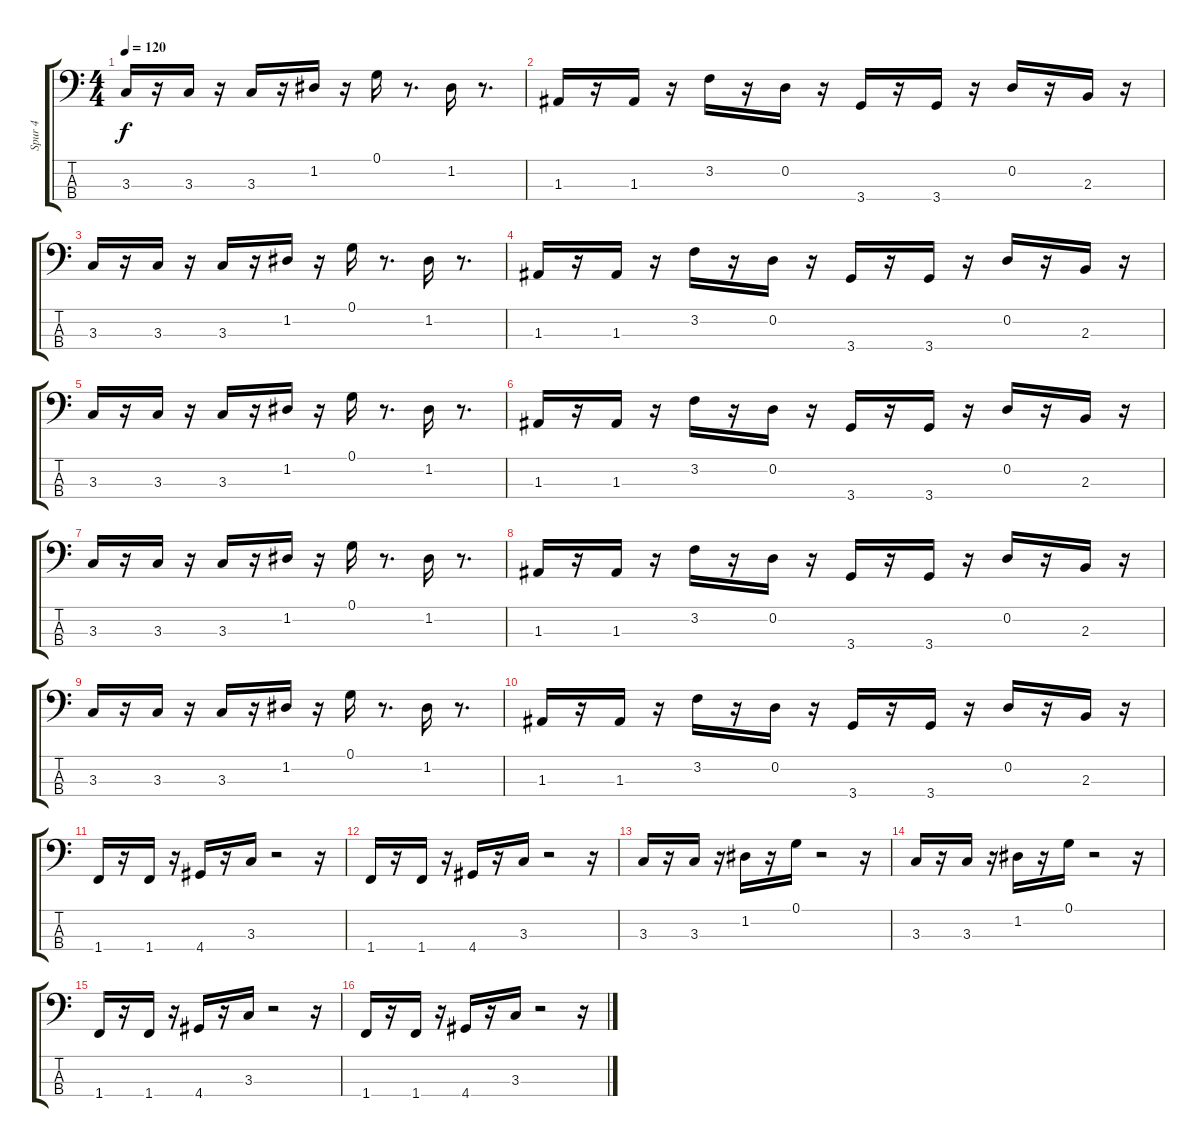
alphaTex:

\track ("Spur 4" "Spur 4") {instrument fretlessbass}
\staff {score tabs}
\tuning (G2 D2 A1 E1) {hide}
\ts (4 4)
\tempo 120
\clef f4
\ks c
3.3.16{dy f} r.16 3.3.16 r.16 3.3.16 r.16 1.2.16 r.16 0.1.16 r.8{d} 1.2.16 r.8{d} |
1.3.16 r.16 1.3.16 r.16 3.2.16 r.16 0.2.16 r.16 3.4.16 r.16 3.4.16 r.16 0.2.16 r.16 2.3.16 r.16 |
3.3.16 r.16 3.3.16 r.16 3.3.16 r.16 1.2.16 r.16 0.1.16 r.8{d} 1.2.16 r.8{d} |
1.3.16 r.16 1.3.16 r.16 3.2.16 r.16 0.2.16 r.16 3.4.16 r.16 3.4.16 r.16 0.2.16 r.16 2.3.16 r.16 |
3.3.16 r.16 3.3.16 r.16 3.3.16 r.16 1.2.16 r.16 0.1.16 r.8{d} 1.2.16 r.8{d} |
1.3.16 r.16 1.3.16 r.16 3.2.16 r.16 0.2.16 r.16 3.4.16 r.16 3.4.16 r.16 0.2.16 r.16 2.3.16 r.16 |
3.3.16 r.16 3.3.16 r.16 3.3.16 r.16 1.2.16 r.16 0.1.16 r.8{d} 1.2.16 r.8{d} |
1.3.16 r.16 1.3.16 r.16 3.2.16 r.16 0.2.16 r.16 3.4.16 r.16 3.4.16 r.16 0.2.16 r.16 2.3.16 r.16 |
3.3.16 r.16 3.3.16 r.16 3.3.16 r.16 1.2.16 r.16 0.1.16 r.8{d} 1.2.16 r.8{d} |
1.3.16 r.16 1.3.16 r.16 3.2.16 r.16 0.2.16 r.16 3.4.16 r.16 3.4.16 r.16 0.2.16 r.16 2.3.16 r.16 |
1.4.16 r.16 1.4.16 r.16 4.4.16 r.16 3.3.16 r.2 r.16 |
1.4.16 r.16 1.4.16 r.16 4.4.16 r.16 3.3.16 r.2 r.16 |
3.3.16 r.16 3.3.16 r.16 1.2.16 r.16 0.1.16 r.2 r.16 |
3.3.16 r.16 3.3.16 r.16 1.2.16 r.16 0.1.16 r.2 r.16 |
1.4.16 r.16 1.4.16 r.16 4.4.16 r.16 3.3.16 r.2 r.16 |
1.4.16 r.16 1.4.16 r.16 4.4.16 r.16 3.3.16 r.2 r.16
